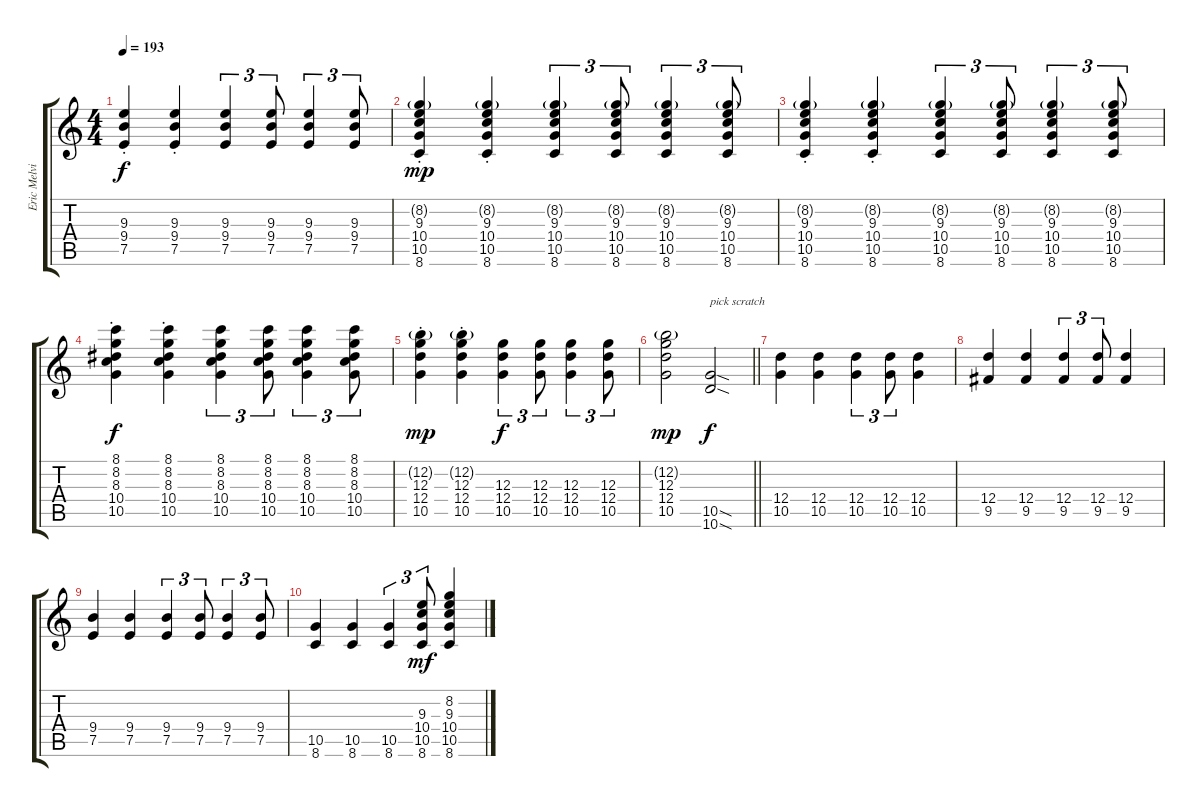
\track ("Eric Melvin" "Eric Melvi") {instrument distortionguitar}
\staff {score tabs}
\tuning (E4 B3 G3 D3 A2 E2) {hide}
\ts (4 4)
\tempo 193
\clef g2
\ks c
(9.3{st} 9.4{st} 7.5{st}).4{dy f} (9.3{st} 9.4{st} 7.5{st}).4 (9.3 9.4 7.5).4{tu (3 2)} (9.3 9.4 7.5).8{tu (3 2)} (9.3 9.4 7.5).4{tu (3 2)} (9.3 9.4 7.5).8{tu (3 2)} |
(8.2{g st} 9.3{st} 10.4{st} 10.5{st} 8.6{st}).4{dy mp} (8.2{g st} 9.3{st} 10.4{st} 10.5{st} 8.6{st}).4 (8.2{g} 9.3 10.4 10.5 8.6).4{tu (3 2)} (8.2{g} 9.3 10.4 10.5 8.6).8{tu (3 2)} (8.2{g} 9.3 10.4 10.5 8.6).4{tu (3 2)} (8.2{g} 9.3 10.4 10.5 8.6).8{tu (3 2)} |
(8.2{g st} 9.3{st} 10.4{st} 10.5{st} 8.6{st}).4 (8.2{g st} 9.3{st} 10.4{st} 10.5{st} 8.6{st}).4 (8.2{g} 9.3 10.4 10.5 8.6).4{tu (3 2)} (8.2{g} 9.3 10.4 10.5 8.6).8{tu (3 2)} (8.2{g} 9.3 10.4 10.5 8.6).4{tu (3 2)} (8.2{g} 9.3 10.4 10.5 8.6).8{tu (3 2)} |
(8.1{st} 8.2{st} 8.3{st} 10.4{st} 10.5{st}).4{dy f} (8.1{st} 8.2{st} 8.3{st} 10.4{st} 10.5{st}).4 (8.1 8.2 8.3 10.4 10.5).4{tu (3 2)} (8.1 8.2 8.3 10.4 10.5).8{tu (3 2)} (8.1 8.2 8.3 10.4 10.5).4{tu (3 2)} (8.1 8.2 8.3 10.4 10.5).8{tu (3 2)} |
(12.2{g st} 12.3{st} 12.4{st} 10.5{st}).4{dy mp} (12.2{g st} 12.3{st} 12.4{st} 10.5{st}).4 (12.3 12.4 10.5).4{tu (3 2) dy f} (12.3 12.4 10.5).8{tu (3 2)} (12.3 12.4 10.5).4{tu (3 2)} (12.3 12.4 10.5).8{tu (3 2)} |
\barLineRight lightlight
(12.2{g} 12.3 12.4 10.5).2{dy mp} (10.5{sod} 10.6{sod}).2{txt "pick scratch" dy f} |
\section ("" "")
(12.4 10.5).4 (12.4 10.5).4 (12.4 10.5).4{tu (3 2)} (12.4 10.5).8{tu (3 2)} (12.4 10.5).4 |
(12.4 9.5).4 (12.4 9.5).4 (12.4 9.5).4{tu (3 2)} (12.4 9.5).8{tu (3 2)} (12.4 9.5).4 |
(9.4 7.5).4 (9.4 7.5).4 (9.4 7.5).4{tu (3 2)} (9.4 7.5).8{tu (3 2)} (9.4 7.5).4{tu (3 2)} (9.4 7.5).8{tu (3 2)} |
(10.5 8.6).4 (10.5 8.6).4 (10.5 8.6).4{tu (3 2)} (9.3 10.4 10.5 8.6).8{tu (3 2) dy mf} (8.2 9.3 10.4 10.5 8.6).4
